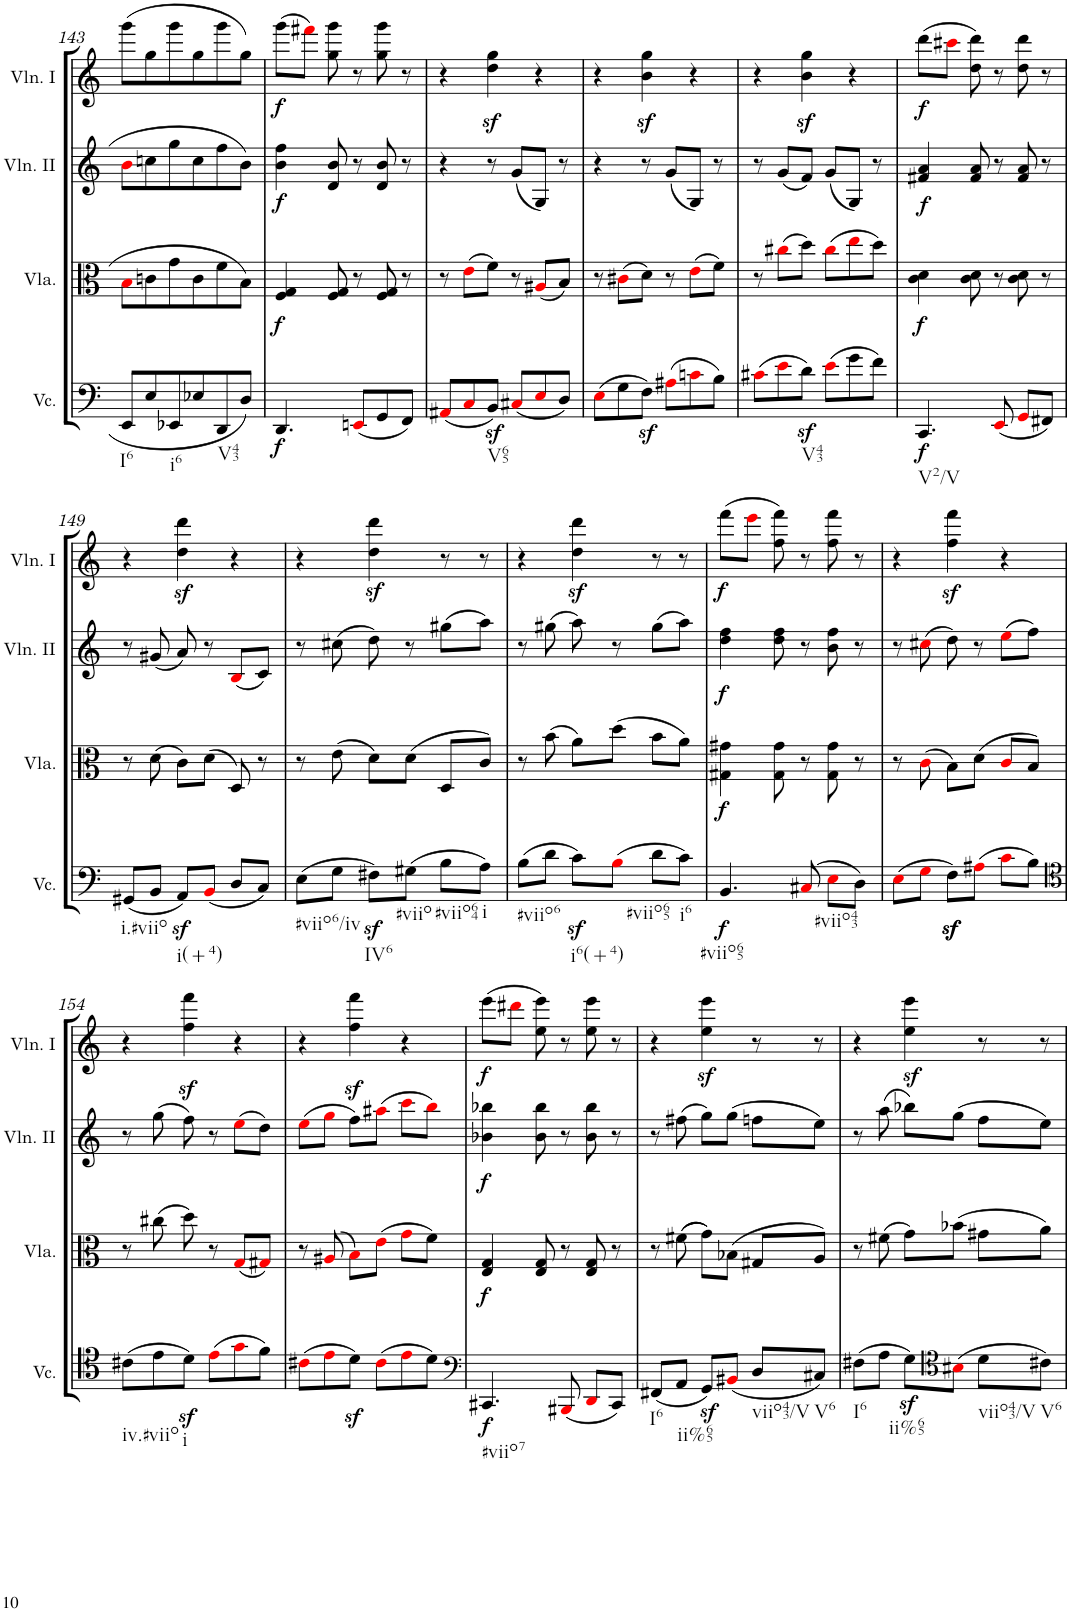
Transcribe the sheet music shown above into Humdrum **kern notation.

**kern	**dynam	**kern	**dynam	**kern	**dynam	**kern	**dynam
*part4	*part4	*part3	*part3	*part2	*part2	*part1	*part1
*staff4	*staff4	*staff3	*staff3	*staff2	*staff2	*staff1	*staff1
*I"Violoncello	*	*I"Viola	*	*I"Violin II	*	*I"Violin I	*
*I'Vc.	*	*I'Vla.	*	*I'Vln. II	*	*I'Vln. I	*
!!LO:PB:g=z
*clefF4	*	*clefC3	*	*clefG2	*	*clefG2	*
*k[]	*	*k[]	*	*k[]	*	*k[]	*
*M3/4	*	*M3/4	*	*M3/4	*	*M3/4	*
=143	=143	=143	=143	=143	=143	=143	=143
!LO:TX:b:t=I6	!	!	!	!	!	!	!
8EE/L	.	8Bi\L	.	8bi\L	.	(8ggg\L	.
8E/	.	8cn\	.	8ccn\	.	8gg\	.
!LO:TX:b:t=i6	!	!	!	!	!	!	!
8EE-X/	.	8g\	.	8gg\	.	8ggg\	.
8E-X/	.	8c\	.	8cc\	.	8gg\	.
!LO:TX:b:t=V43	!	!	!	!	!	!	!
8DD/	.	8f\	.	8ff\	.	8ggg\	.
8D/J	.	8B\J	.	8b\J	.	8gg\J)	.
=144	=144	=144	=144	=144	=144	=144	=144
!	!LO:DY:b	!	!LO:DY:b	!	!LO:DY:b	!	!LO:DY:b
4.DD/	f	4F/ 4G/	f	4b\ 4ff\	f	(8ggg\L	f
.	.	.	.	.	.	8fff#Xi\J)	.
.	.	8F/ 8G/	.	8d/ 8b/	.	8gg\ 8ggg\	.
(8EEni/L	.	8r	.	8r	.	8r	.
8GG/	.	8F/ 8G/	.	8d/ 8b/	.	8gg\ 8ggg\	.
8FF/J)	.	8r	.	8r	.	8r	.
=145	=145	=145	=145	=145	=145	=145	=145
(8AA#Xi/L	.	8r	.	4r	.	4r	.
8Ci/	.	(8ei\L	.	.	.	.	.
!LO:TX:b:t=V65	!	!	!	!	!	!	!
8BBz</J)	.	8f\J)	.	8r	.	4dd\z< 4gg\z<	.
(8C#Xi/L	.	8r	.	(8g/L	.	.	.
8Ei/	.	(8A#Xi/L	.	8G/J)	.	4r	.
8D/J)	.	8B/J)	.	8r	.	.	.
=146	=146	=146	=146	=146	=146	=146	=146
(8Ei\L	.	8r	.	4r	.	4r	.
8G\	.	(8c#Xi\L	.	.	.	.	.
8Fz<\J)	.	8d\J)	.	8r	.	4b\z< 4gg\z<	.
(8A#Xi\L	.	8r	.	(8g/L	.	.	.
8cni\	.	(8ei\L	.	8G/J)	.	4r	.
8B\J)	.	8f\J)	.	8r	.	.	.
=147	=147	=147	=147	=147	=147	=147	=147
(8c#Xi\L	.	8r	.	8r	.	4r	.
8ei\	.	(8cc#Xi\L	.	(8g/L	.	.	.
!LO:TX:b:t=V43	!	!	!	!	!	!	!
8dz<\J)	.	8dd\J)	.	8f/J)	.	4b\z< 4gg\z<	.
(8ei\L	.	(8cc#i\L	.	(8g/L	.	.	.
8g\	.	8eei\	.	8G/J)	.	4r	.
8f\J)	.	8dd\J)	.	8r	.	.	.
=148	=148	=148	=148	=148	=148	=148	=148
!LO:TX:b:t=V2/V	!	!	!	!	!	!	!
!	!LO:DY:b	!	!LO:DY:b	!	!LO:DY:b	!	!LO:DY:b
4.CC/	f	4c\ 4d\	f	4f#X/ 4a/	f	(8ddd\L	f
.	.	.	.	.	.	8ccc#Xi\J	.
.	.	8c\ 8d\	.	8f#/ 8a/	.	8dd\ 8ddd\)	.
(8EEi/	.	8r	.	8r	.	8r	.
8GGi/L	.	8c\ 8d\	.	8f#/ 8a/	.	8dd\ 8ddd\	.
8FF#X/J)	.	8r	.	8r	.	8r	.
!!LO:LB:g=z
=149	=149	=149	=149	=149	=149	=149	=149
!LO:TX:b:t=i.#viio	!	!	!	!	!	!	!
(8GG#X/L	.	8r	.	8r	.	4r	.
8BB/J	.	(8d\	.	(8g#X/	.	.	.
!LO:TX:b:t=i(+4)	!	!	!	!	!	!	!
8AAz</L)	.	8c\L)	.	8a/)	.	4dd\z< 4ddd\z<	.
(8BBi/J	.	(8d\J	.	8r	.	.	.
8D/L	.	8D/)	.	(8Bi/L	.	4r	.
8C/J)	.	8r	.	8c/J)	.	.	.
=150	=150	=150	=150	=150	=150	=150	=150
!LO:TX:b:t=#viio6/iv	!	!	!	!	!	!	!
(8E\L	.	8r	.	8r	.	4r	.
8G\J	.	(8e\	.	(8cc#X\	.	.	.
!LO:TX:b:t=IV6	!	!	!	!	!	!	!
8F#Xz<\L)	.	8d\L)	.	8dd\)	.	4dd\z< 4ddd\z<	.
!LO:TX:b:t=#viio	!	!	!	!	!	!	!
(8G#X\J	.	(8d\J	.	8r	.	.	.
!LO:TX:b:t=#viio64	!	!	!	!	!	!	!
8B\L	.	8D/L	.	(8gg#X\L	.	8r	.
!LO:TX:b:t=i	!	!	!	!	!	!	!
8A\J)	.	8c/J)	.	8aa\J)	.	8r	.
=151	=151	=151	=151	=151	=151	=151	=151
!LO:TX:b:t=#viio6	!	!	!	!	!	!	!
(8B\L	.	8r	.	8r	.	4r	.
8d\J	.	(8b\	.	(8gg#X\	.	.	.
!LO:TX:b:t=i6(+4)	!	!	!	!	!	!	!
8cz<\L)	.	8a\L)	.	8aa\)	.	4dd\z< 4ddd\z<	.
(8Bi\J	.	(8dd\J	.	8r	.	.	.
!LO:TX:b:t=#viio65	!	!	!	!	!	!	!
8d\L	.	8b\L	.	(8gg#\L	.	8r	.
!LO:TX:b:t=i6	!	!	!	!	!	!	!
8c\J)	.	8a\J)	.	8aa\J)	.	8r	.
=152	=152	=152	=152	=152	=152	=152	=152
!LO:TX:b:t=#viio65	!	!	!	!	!	!	!
!	!LO:DY:b	!	!LO:DY:b	!	!LO:DY:b	!	!LO:DY:b
4.BB/	f	4G#X\ 4g#X\	f	4dd\ 4ff\	f	(8fff\L	f
.	.	.	.	.	.	8eeei\J	.
.	.	8G#\ 8g#\	.	8dd\ 8ff\	.	8ff\ 8fff\)	.
(8C#Xi/	.	8r	.	8r	.	8r	.
!LO:TX:b:t=#viio43	!	!	!	!	!	!	!
8Ei\L	.	8G#\ 8g#\	.	8b\ 8ff\	.	8ff\ 8fff\	.
8D\J)	.	8r	.	8r	.	8r	.
=153	=153	=153	=153	=153	=153	=153	=153
(8Ei\L	.	8r	.	8r	.	4r	.
8Gi\J	.	(8ci\	.	(8cc#Xi\	.	.	.
8Fz<\L)	.	8B\L)	.	8dd\)	.	4ff\z< 4fff\z<	.
(8A#Xi\J	.	(8d\J	.	8r	.	.	.
8ci\L	.	8ci/L	.	(8eei\L	.	4r	.
8B\J)	.	8B/J)	.	8ff\J)	.	.	.
!!LO:LB:g=z
=154	=154	=154	=154	=154	=154	=154	=154
*clefC4	*	*	*	*	*	*	*
!LO:TX:b:t=iv.#viio	!	!	!	!	!	!	!
(8c#X\L	.	8r	.	8r	.	4r	.
8e\	.	(8cc#X\	.	(8gg\	.	.	.
!LO:TX:b:t=i	!	!	!	!	!	!	!
8dz<\J)	.	8dd\)	.	8ff\)	.	4ff\z< 4fff\z<	.
(8ei\L	.	8r	.	8r	.	.	.
8gi\	.	(8Gi/L	.	(8eei\L	.	4r	.
8f\J)	.	8G#Xi/J)	.	8dd\J)	.	.	.
=155	=155	=155	=155	=155	=155	=155	=155
(8c#Xi\L	.	8r	.	(8eei\L	.	4r	.
8ei\	.	(8A#Xi/	.	8ggi\J	.	.	.
8dz<\J)	.	8Bi\L)	.	8ff\L)	.	4ff\z< 4fff\z<	.
(8c#i\L	.	(8ei\J	.	(8aa#Xi\J	.	.	.
8ei\	.	8gi\L	.	8ccci\L	.	4r	.
8d\J)	.	8f\J)	.	8bbi\J)	.	.	.
=156	=156	=156	=156	=156	=156	=156	=156
*clefF4	*	*	*	*	*	*	*
!LO:TX:b:t=#viio7	!	!	!	!	!	!	!
!	!LO:DY:b	!	!LO:DY:b	!	!LO:DY:b	!	!LO:DY:b
4.CC#X/	f	4E/ 4G/	f	4b-X\ 4bb-X\	f	(8eee\L	f
.	.	.	.	.	.	8ddd#Xi\J	.
.	.	8E/ 8G/	.	8b-\ 8bb-\	.	8ee\ 8eee\)	.
(8BBB#Xi/	.	8r	.	8r	.	8r	.
8DDi/L	.	8E/ 8G/	.	8b-\ 8bb-\	.	8ee\ 8eee\	.
8CC#/J)	.	8r	.	8r	.	8r	.
=157	=157	=157	=157	=157	=157	=157	=157
!LO:TX:b:t=I6	!	!	!	!	!	!	!
(8FF#X/L	.	8r	.	8r	.	4r	.
8AA/J	.	((8f#X\	.	(8ff#X\	.	.	.
!LO:TX:b:t=ii%65	!	!	!	!	!	!	!
8GGz</L)	.	8g\L))	.	8gg\L)	.	4ee\z< 4eee\z<	.
(8BB#Xi/J	.	(8B-X\J	.	(8gg\J	.	.	.
!LO:TX:b:t=viio43/V	!	!	!	!	!	!	!
8D/L	.	8G#X/L	.	8ffn\L	.	8r	.
!LO:TX:b:t=V6	!	!	!	!	!	!	!
8C#X/J)	.	8A/J)	.	8ee\J)	.	8r	.
=158	=158	=158	=158	=158	=158	=158	=158
!LO:TX:b:t=I6	!	!	!	!	!	!	!
(8F#X\L	.	8r	.	8r	.	4r	.
8A\J	.	(8f#X\	.	(8aa\	.	.	.
!LO:TX:b:t=ii%65	!	!	!	!	!	!	!
8Gz<\L)	.	8g\L)	.	8bb-X\L)	.	4ee\z< 4eee\z<	.
*clefC4	*	*	*	*	*	*	*
(8B#Xi\J	.	(8b-X\J	.	(8gg\J	.	.	.
!LO:TX:b:t=viio43/V	!	!	!	!	!	!	!
8d\L	.	8g#X\L	.	8ff\L	.	8r	.
!LO:TX:b:t=V6	!	!	!	!	!	!	!
8c#X\J)	.	8a\J)	.	8ee\J)	.	8r	.
=	=	=	=	=	=	=	=
*-	*-	*-	*-	*-	*-	*-	*-
